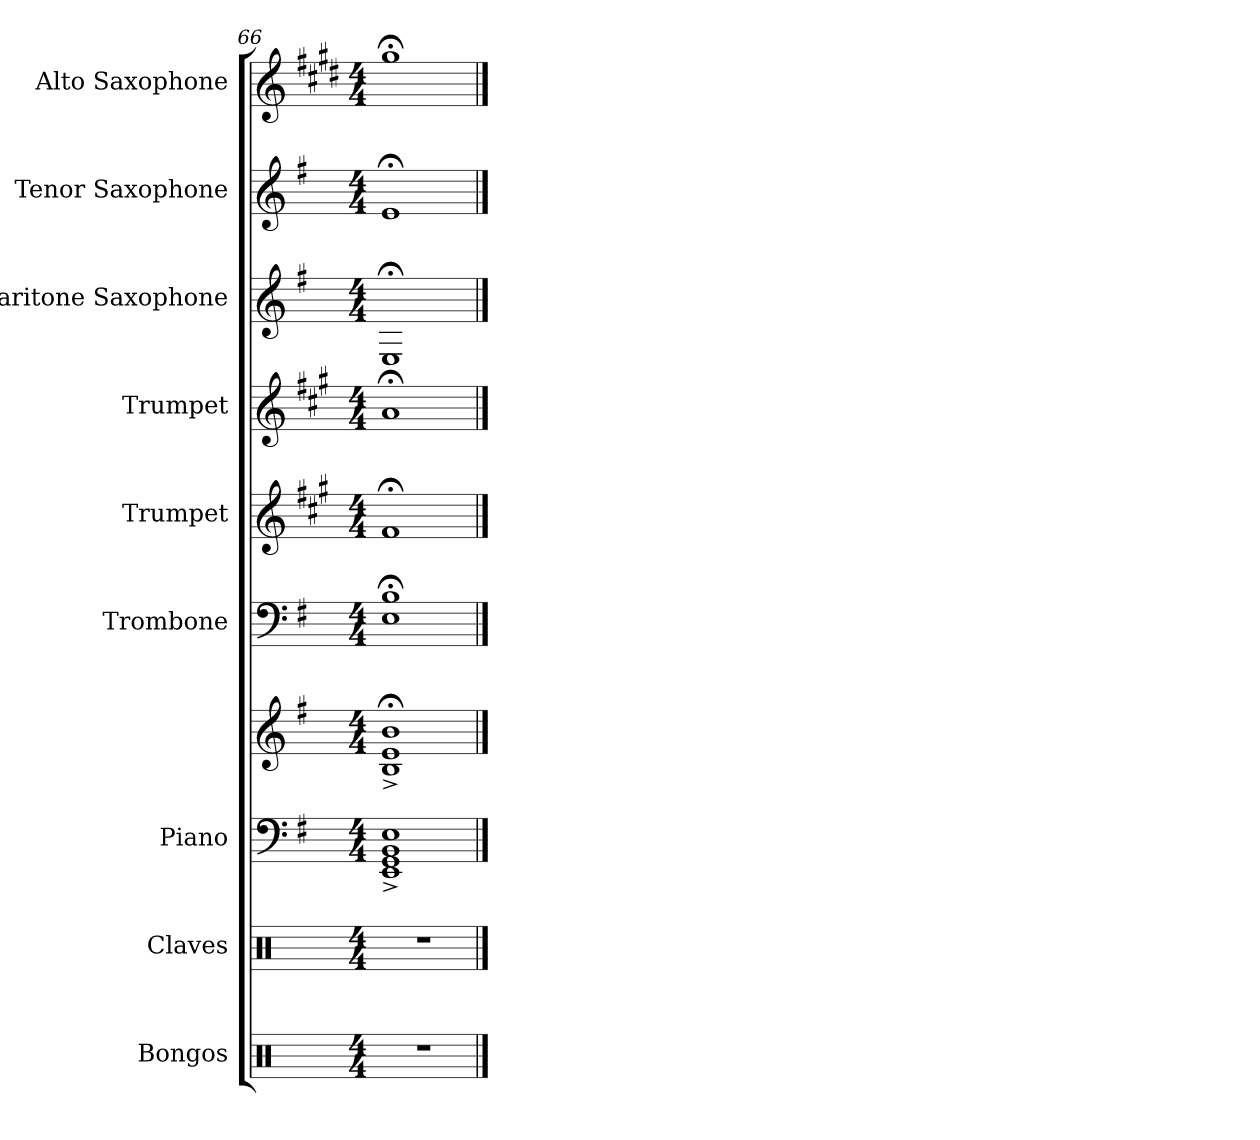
**kern	**kern	**kern	**kern	**kern	**kern	**kern	**kern	**kern	**kern
*part9	*part8	*part7	*part7	*part6	*part5	*part4	*part3	*part2	*part1
*staff10	*staff9	*staff8	*staff7	*staff6	*staff5	*staff4	*staff3	*staff2	*staff1
*I"Bongos	*I"Claves	*I"Piano	*	*I"Trombone	*I"Trumpet	*I"Trumpet	*I"Baritone Saxophone	*I"Tenor Saxophone	*I"Alto Saxophone
*I'Bo.	*I'Clv.	*I'Pno.	*	*I'Tbn.	*I'Tpt.	*I'Tpt.	*I'Bar. Sax.	*I'T. Sax.	*I'A. Sax.
*clefX	*clefX	*clefF4	*clefG2	*clefF4	*clefG2	*clefG2	*clefG2	*clefG2	*clefG2
*	*	*	*	*	*ITrd1c2	*ITrd1c2	*ITrd12c21	*ITrd8c14	*ITrd5c9
*k[]	*k[]	*k[f#]	*k[f#]	*k[f#]	*k[f#]	*k[f#]	*k[f#]	*k[f#]	*k[f#]
*M4/4	*M4/4	*M4/4	*M4/4	*M4/4	*M4/4	*M4/4	*M4/4	*M4/4	*M4/4
=66	=66	=66	=66	=66	=66	=66	=66	=66	=66
1r	1r	1EE^ 1GG^ 1BB^ 1E^	1B;<^ 1e;<^ 1b;<^	1E;< 1B;<	1e;<	1g;<	1EE;<	1E;<	1b;<
==	==	==	==	==	==	==	==	==	==
*-	*-	*-	*-	*-	*-	*-	*-	*-	*-
